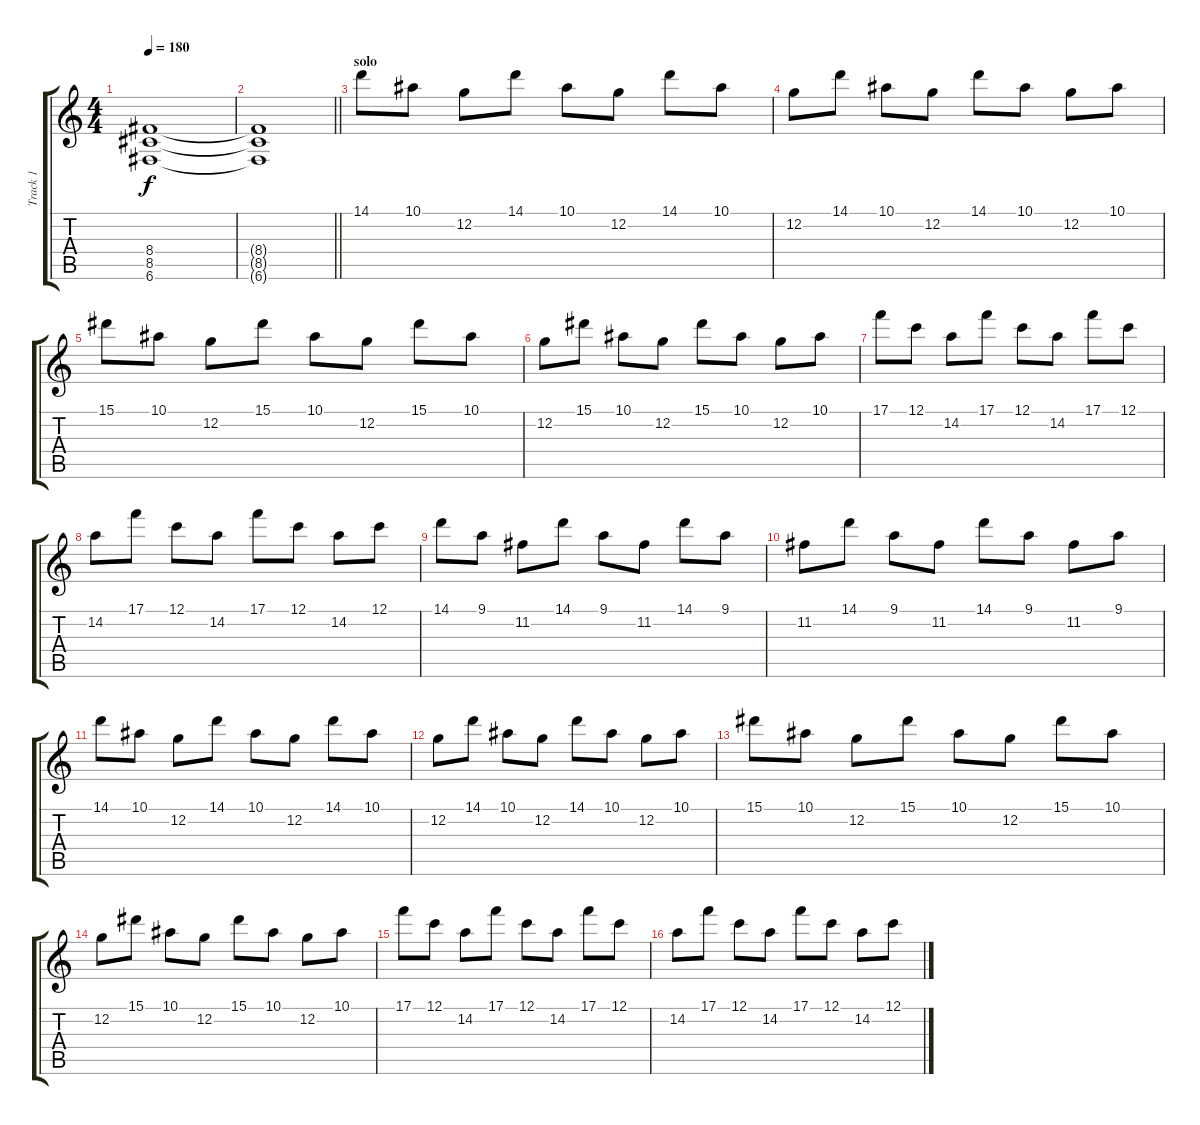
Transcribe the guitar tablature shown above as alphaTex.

\track ("Track 1" "Track 1") {instrument distortionguitar}
\staff {score tabs}
\tuning (C4 G3 Eb3 Bb2 F2 C2) {hide}
\ts (4 4)
\tempo 180
\clef g2
\ks c
(8.4 8.5 6.6).1{dy f} |
\barLineRight lightlight
(8.4{t} 8.5{t} 6.6{t}).1 |
\section ("" "solo")
14.1.8 10.1.8 12.2.8 14.1.8 10.1.8 12.2.8 14.1.8 10.1.8 |
12.2.8 14.1.8 10.1.8 12.2.8 14.1.8 10.1.8 12.2.8 10.1.8 |
15.1.8 10.1.8 12.2.8 15.1.8 10.1.8 12.2.8 15.1.8 10.1.8 |
12.2.8 15.1.8 10.1.8 12.2.8 15.1.8 10.1.8 12.2.8 10.1.8 |
17.1.8 12.1.8 14.2.8 17.1.8 12.1.8 14.2.8 17.1.8 12.1.8 |
14.2.8 17.1.8 12.1.8 14.2.8 17.1.8 12.1.8 14.2.8 12.1.8 |
14.1.8 9.1.8 11.2.8 14.1.8 9.1.8 11.2.8 14.1.8 9.1.8 |
11.2.8 14.1.8 9.1.8 11.2.8 14.1.8 9.1.8 11.2.8 9.1.8 |
14.1.8 10.1.8 12.2.8 14.1.8 10.1.8 12.2.8 14.1.8 10.1.8 |
12.2.8 14.1.8 10.1.8 12.2.8 14.1.8 10.1.8 12.2.8 10.1.8 |
15.1.8 10.1.8 12.2.8 15.1.8 10.1.8 12.2.8 15.1.8 10.1.8 |
12.2.8 15.1.8 10.1.8 12.2.8 15.1.8 10.1.8 12.2.8 10.1.8 |
17.1.8 12.1.8 14.2.8 17.1.8 12.1.8 14.2.8 17.1.8 12.1.8 |
14.2.8 17.1.8 12.1.8 14.2.8 17.1.8 12.1.8 14.2.8 12.1.8
